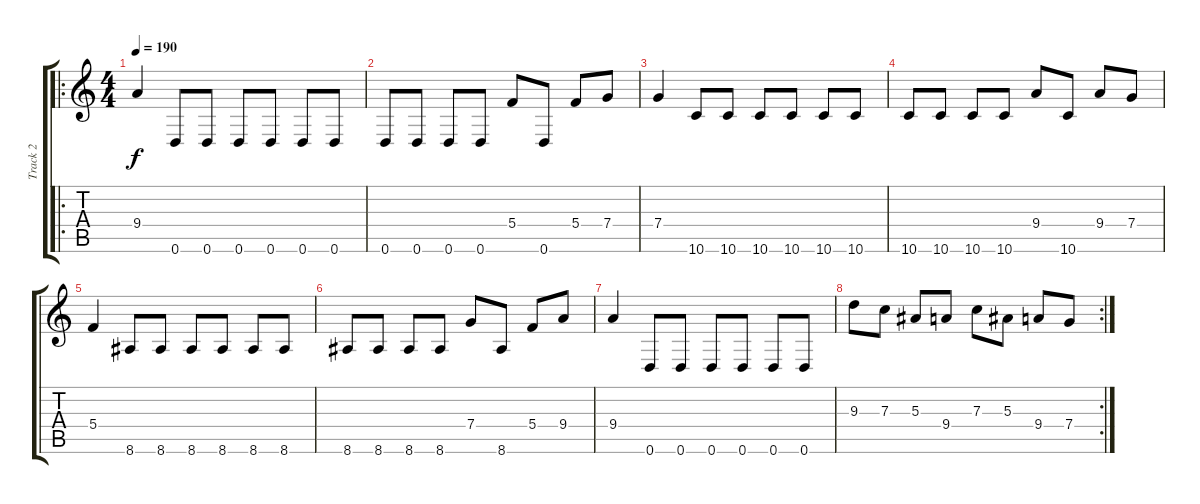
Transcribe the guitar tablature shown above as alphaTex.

\track ("Track 2" "Track 2") {instrument distortionguitar}
\staff {score tabs}
\tuning (D4 A3 F3 C3 G2 D2) {hide}
\ro
\ts (4 4)
\tempo 190
\clef g2
\ks c
9.4.4{dy f instrument distortionguitar} 0.6.8 0.6.8 0.6.8 0.6.8 0.6.8 0.6.8 |
0.6.8 0.6.8 0.6.8 0.6.8 5.4.8 0.6.8 5.4.8 7.4.8 |
7.4.4 10.6.8 10.6.8 10.6.8 10.6.8 10.6.8 10.6.8 |
10.6.8 10.6.8 10.6.8 10.6.8 9.4.8 10.6.8 9.4.8 7.4.8 |
5.4.4 8.6.8 8.6.8 8.6.8 8.6.8 8.6.8 8.6.8 |
8.6.8 8.6.8 8.6.8 8.6.8 7.4.8 8.6.8 5.4.8 9.4.8 |
9.4.4 0.6.8 0.6.8 0.6.8 0.6.8 0.6.8 0.6.8 |
\rc 2
9.3.8 7.3.8 5.3.8 9.4.8 7.3.8 5.3.8 9.4.8 7.4.8
